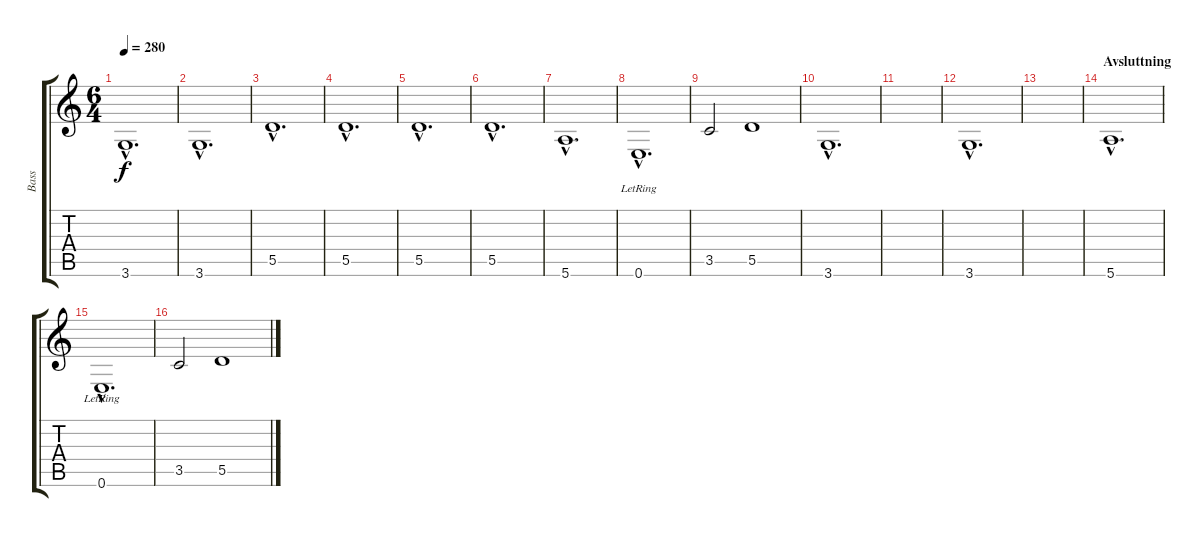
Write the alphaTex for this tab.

\track ("Bass" "Bass") {instrument electricbassfinger}
\staff {score tabs}
\tuning (E4 B3 G3 D3 A2 E2) {hide}
\ts (6 4)
\tempo 280
\clef g2
\ks c
3.6{hac}.1{d dy f} |
3.6{hac}.1{d} |
5.5{hac}.1{d} |
5.5{hac}.1{d} |
5.5{hac}.1{d} |
5.5{hac}.1{d} |
5.6{hac}.1{d} |
0.6{hac lr}.1{d} |
3.5.2 5.5.1 |
3.6{hac}.1{d} |
|
3.6{hac}.1{d} |
|
\section ("" "Avsluttning")
5.6{hac}.1{d} |
0.6{hac lr}.1{d} |
3.5.2 5.5.1
